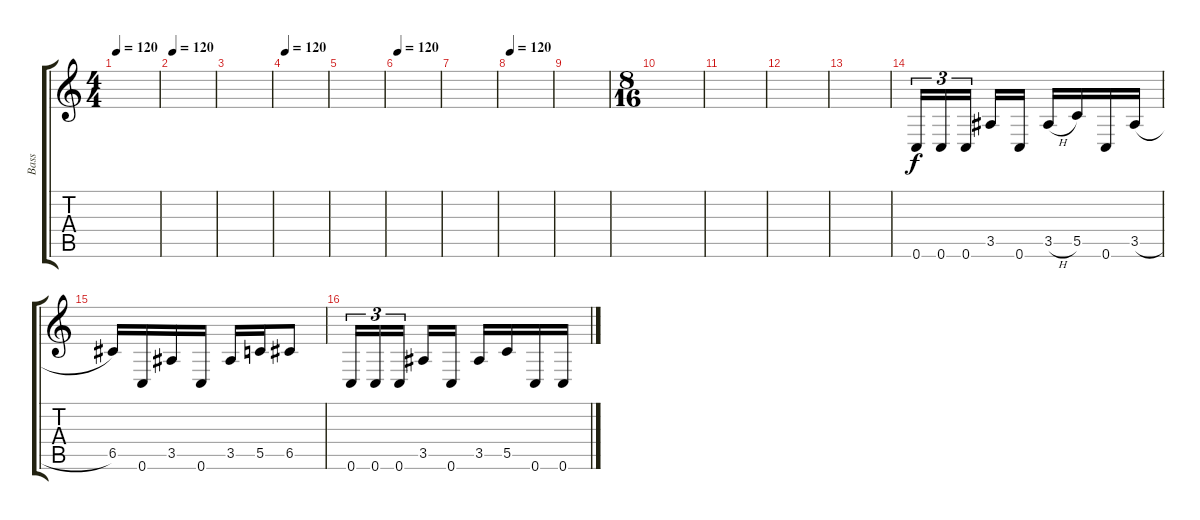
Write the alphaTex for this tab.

\track ("Bass" "Bass") {instrument electricbassfinger}
\staff {score tabs}
\tuning (D4 A3 F3 C3 G2 C2) {hide}
\ts (4 4)
\tempo 120
\clef g2
\ks c
|
\tempo 120
|
|
\tempo 120
|
|
\tempo 120
|
|
\tempo 120
|
|
\ts (8 16)
|
|
|
|
0.6.16{tu (3 2)} 0.6.16{tu (3 2)} 0.6.16{tu (3 2)} 3.5.16 0.6.16 3.5{h}.16 5.5.16 0.6.16 3.5{h}.16 |
6.5.16 0.6.16 3.5.16 0.6.16 3.5.16 5.5.16 6.5.8 |
0.6.16{tu (3 2)} 0.6.16{tu (3 2)} 0.6.16{tu (3 2)} 3.5.16 0.6.16 3.5.16 5.5.16 0.6.16 0.6.16
